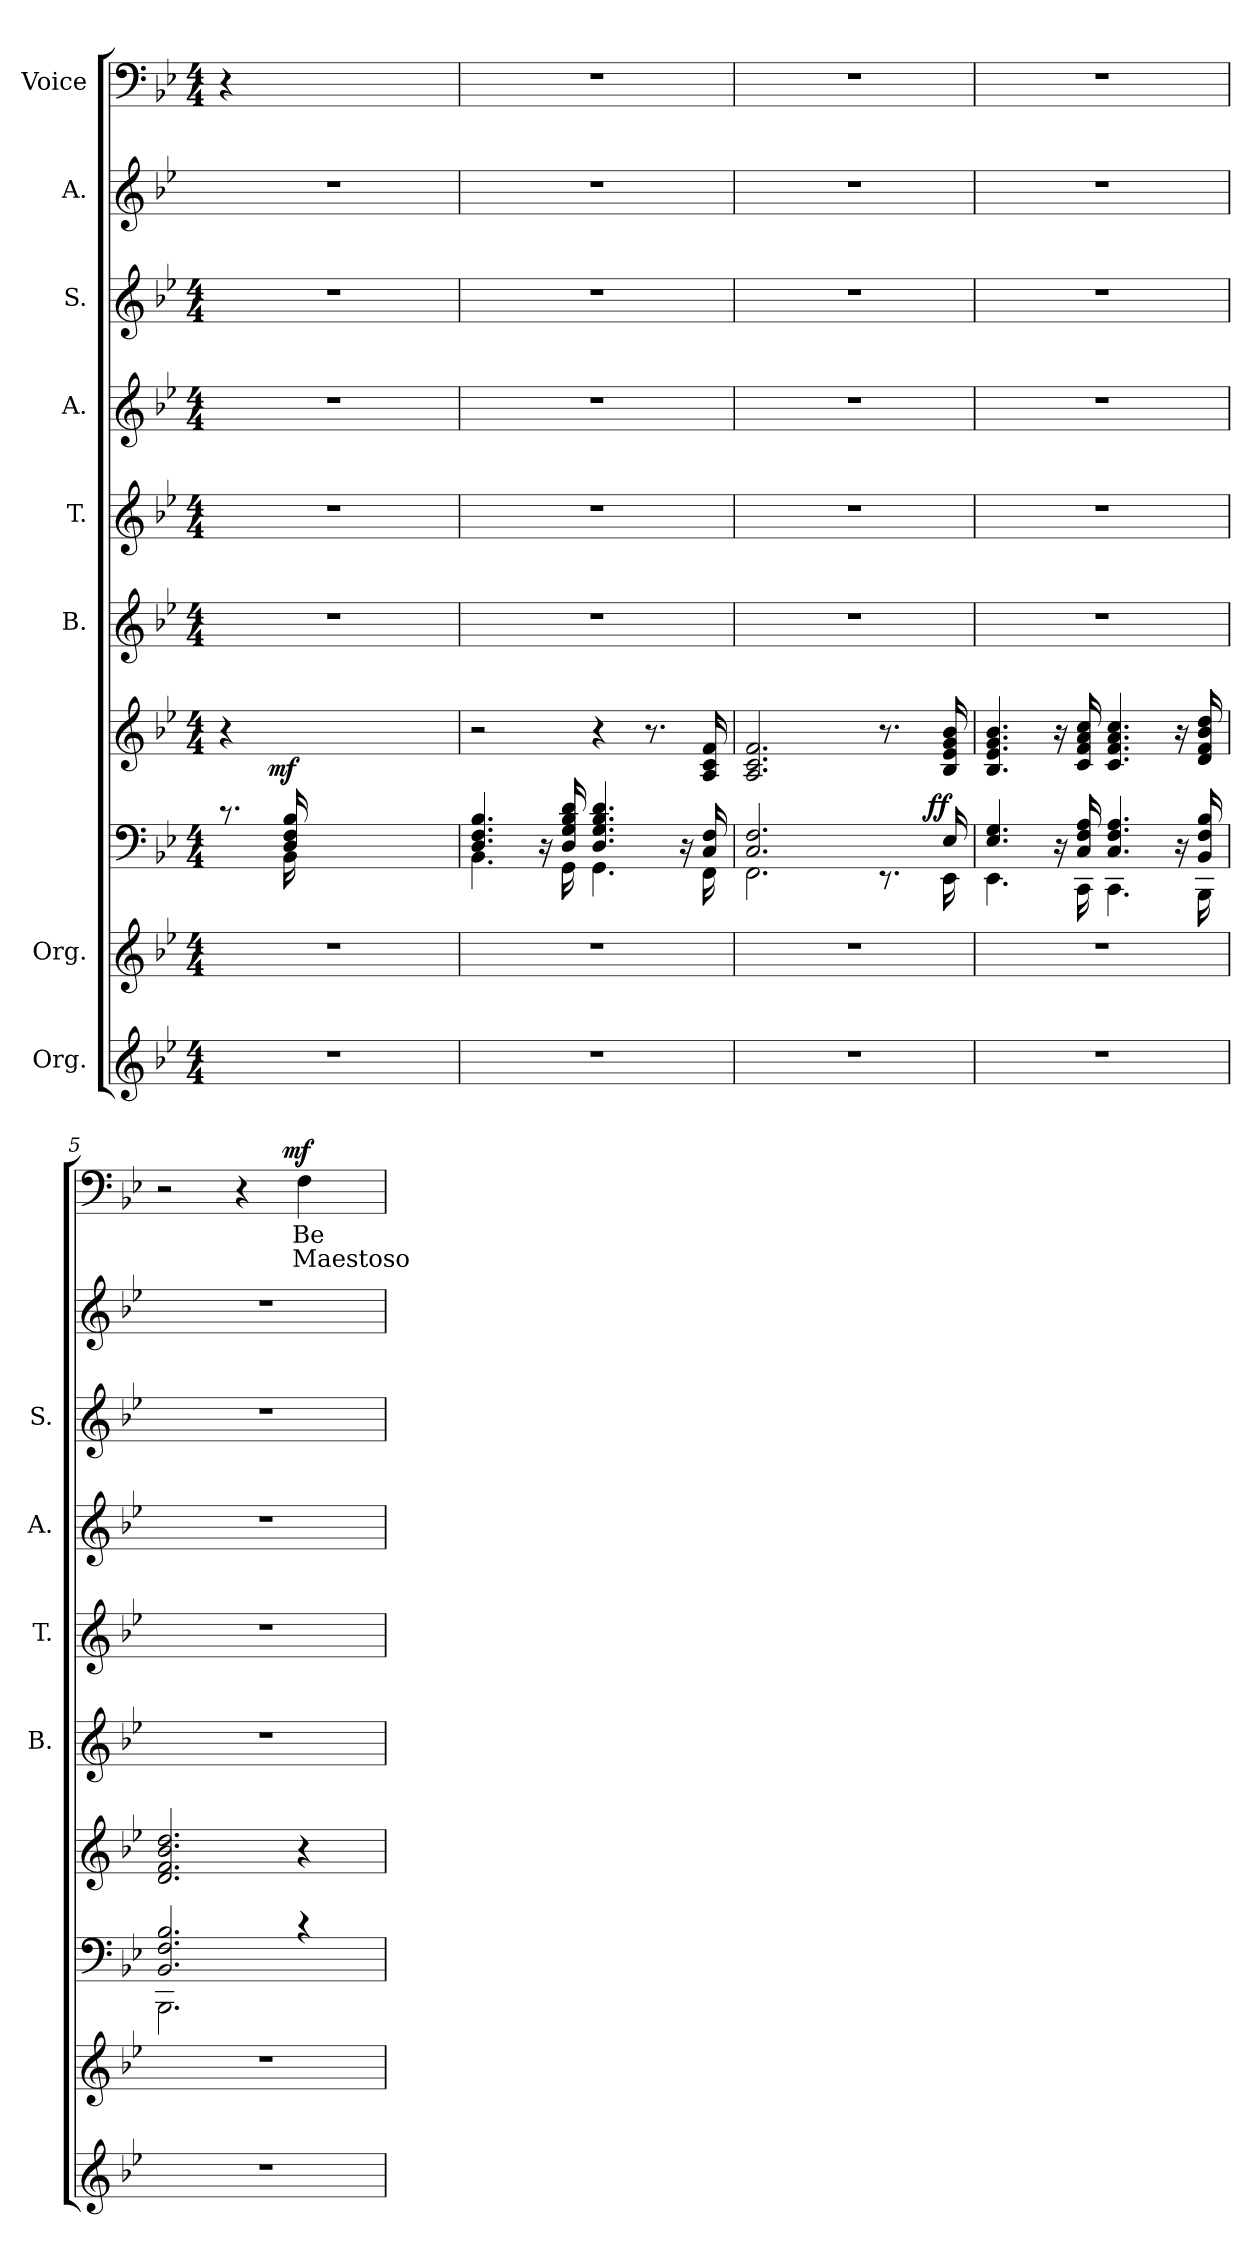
**kern	**kern	**kern	**dynam	**kern	**dynam	**kern	**kern	**kern	**kern	**kern	**kern	**text	**text	**dynam
*part10	*part9	*part8	*part8	*part7	*part7	*part6	*part5	*part4	*part3	*part2	*part1	*part1	*part1	*part1
*staff10	*staff9	*staff8	*staff8	*staff7	*staff7	*staff6	*staff5	*staff4	*staff3	*staff2	*staff1	*staff1	*staff1	*staff1
*I"Org.	*I"Org.	*	*	*	*	*I"B.	*I"T.	*I"A.	*I"S.	*I"A.	*I"Voice	*	*	*
*	*	*	*	*	*	*I'B.	*I'T.	*I'A.	*I'S.	*	*	*	*	*
*clefG2	*clefG2	*clefF4	*	*clefG2	*	*clefG2	*clefG2	*clefG2	*clefG2	*clefG2	*clefF4	*	*	*
*k[b-e-]	*k[b-e-]	*k[b-e-]	*	*k[b-e-]	*	*k[b-e-]	*k[b-e-]	*k[b-e-]	*k[b-e-]	*k[b-e-]	*k[b-e-]	*	*	*
*B-:	*B-:	*B-:	*	*B-:	*	*B-:	*B-:	*B-:	*B-:	*B-:	*B-:	*	*	*
*M4/4	*M4/4	*M4/4	*	*M4/4	*	*M4/4	*M4/4	*M4/4	*M4/4	*	*M4/4	*	*	*
=1	=1	=1	=1	=1	=1	=1	=1	=1	=1	=1	=1	=1	=1	=1
*	*	*^	*	*^	*	*	*	*	*	*	*	*	*	*
1r	1r	8.rc	8.ryy	.	4r	8ryy	.	1r	1r	1r	1r	1r	4r	.	.	.
.	.	.	.	.	.	32ryy	.	.	.	.	.	.	.	.	.	.
!	!	!	!	!	!	!	!LO:DY:b	!	!	!	!	!	!	!	!	!
.	.	.	.	.	.	2ryy	mf	.	.	.	.	.	.	.	.	.
.	.	16D/ 16F/ 16B-/	16BB-\	.	.	.	.	.	.	.	.	.	.	.	.	.
.	.	2.ryy	2.ryy	.	2.ryy	.	.	.	.	.	.	.	2.ryy	.	.	.
.	.	.	.	.	.	4ryy	.	.	.	.	.	.	.	.	.	.
.	.	.	.	.	.	16.ryy	.	.	.	.	.	.	.	.	.	.
*	*	*	*	*	*v	*v	*	*	*	*	*	*	*	*	*	*
=2	=2	=2	=2	=2	=2	=2	=2	=2	=2	=2	=2	=2	=2	=2	=2
1r	1r	4.D/ 4.F/ 4.B-/	4.BB-\	.	2r	.	1r	1r	1r	1r	1r	1r	.	.	.
.	.	16rC	16ryy	.	.	.	.	.	.	.	.	.	.	.	.
.	.	16D/ 16G/ 16B-/ 16d/	16GG\	.	.	.	.	.	.	.	.	.	.	.	.
.	.	4.D/ 4.G/ 4.B-/ 4.d/	4.GG\	.	4r	.	.	.	.	.	.	.	.	.	.
.	.	.	.	.	8.r	.	.	.	.	.	.	.	.	.	.
.	.	16rC	16ryy	.	.	.	.	.	.	.	.	.	.	.	.
.	.	16C/ 16F/	16FF\	.	16A/ 16c/ 16f/	.	.	.	.	.	.	.	.	.	.
=3	=3	=3	=3	=3	=3	=3	=3	=3	=3	=3	=3	=3	=3	=3	=3
*	*	*	*^	*	*	*	*	*	*	*	*	*	*	*	*
1r	1r	2.C/ 2.F/	2.FF\	2ryy	.	2.A/ 2.c/ 2.f/	.	1r	1r	1r	1r	1r	1r	.	.	.
.	.	.	.	4ryy	.	.	.	.	.	.	.	.	.	.	.	.
.	.	8.ryy	8.rEE	8ryy	.	8.r	.	.	.	.	.	.	.	.	.	.
.	.	.	.	32ryy	.	.	.	.	.	.	.	.	.	.	.	.
!	!	!	!	!	!LO:DY:a	!	!	!	!	!	!	!	!	!	!	!
.	.	.	.	16.ryy	ff	.	.	.	.	.	.	.	.	.	.	.
.	.	16E-/	16EE-\	.	.	16B-/ 16e-/ 16g/ 16b-/	.	.	.	.	.	.	.	.	.	.
*	*	*	*v	*v	*	*	*	*	*	*	*	*	*	*	*	*
=4	=4	=4	=4	=4	=4	=4	=4	=4	=4	=4	=4	=4	=4	=4	=4
1r	1r	4.E-/ 4.G/	4.EE-\	.	4.B-/ 4.e-/ 4.g/ 4.b-/	.	1r	1r	1r	1r	1r	1r	.	.	.
.	.	16rC	16ryy	.	16ra	.	.	.	.	.	.	.	.	.	.
.	.	16C/ 16F/ 16A/	16CC\	.	16c/ 16f/ 16a/ 16cc/	.	.	.	.	.	.	.	.	.	.
.	.	4.C/ 4.F/ 4.A/	4.CC\	.	4.c/ 4.f/ 4.a/ 4.cc/	.	.	.	.	.	.	.	.	.	.
.	.	16rC	16ryy	.	16ra	.	.	.	.	.	.	.	.	.	.
.	.	16BB-/ 16F/ 16B-/	16BBB-\	.	16d/ 16f/ 16b-/ 16dd/	.	.	.	.	.	.	.	.	.	.
=5	=5	=5	=5	=5	=5	=5	=5	=5	=5	=5	=5	=5	=5	=5	=5
*	*	*	*	*	*	*	*	*	*	*	*	*^	*	*	*
1r	1r	2.BB-/ 2.F/ 2.B-/	2.BBB-\	.	2.d/ 2.f/ 2.b-/ 2.dd/	.	1r	1r	1r	1r	1r	2r	2ryy	.	.	.
.	.	.	.	.	.	.	.	.	.	.	.	4r	8..ryy	.	.	.
!	!	!	!	!	!	!	!	!	!	!	!	!	!	!	!	!LO:DY:a
.	.	.	.	.	.	.	.	.	.	.	.	.	4ryy	.	.	mf
!	!	!	!	!	!	!	!	!	!	!	!	!	!	!LO:LY:b	!LO:LY:b	!
.	.	4rc	4ryy	.	4r	.	.	.	.	.	.	4F\	.	Be-	Maestoso	.
.	.	.	.	.	.	.	.	.	.	.	.	.	32ryy	.	.	.
*	*	*v	*v	*	*	*	*	*	*	*	*	*v	*v	*	*	*
=	=	=	=	=	=	=	=	=	=	=	=	=	=	=
*-	*-	*-	*-	*-	*-	*-	*-	*-	*-	*-	*-	*-	*-	*-
